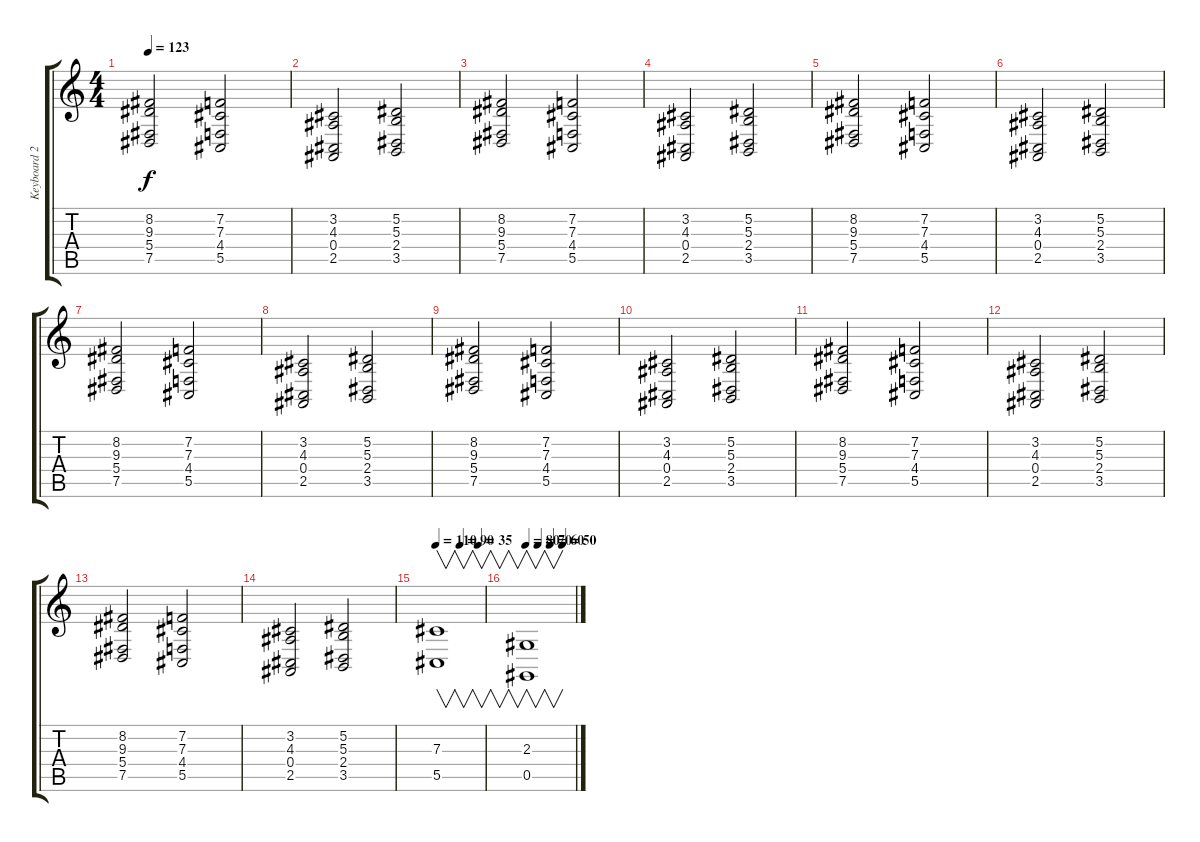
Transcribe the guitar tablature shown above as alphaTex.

\track ("Keyboard 2" "Keyboard 2") {instrument stringensemble1}
\staff {score tabs}
\tuning (Eb4 Bb3 Gb3 Db3 Ab2 Eb2) {hide}
\ts (4 4)
\tempo 123
\clef g2
\ks c
(8.2 9.3 5.4 7.5).2{dy f} (7.2 7.3 4.4 5.5).2 |
(3.2 4.3 0.4 2.5).2 (5.2 5.3 2.4 3.5).2 |
(8.2 9.3 5.4 7.5).2 (7.2 7.3 4.4 5.5).2 |
(3.2 4.3 0.4 2.5).2 (5.2 5.3 2.4 3.5).2 |
(8.2 9.3 5.4 7.5).2 (7.2 7.3 4.4 5.5).2 |
(3.2 4.3 0.4 2.5).2 (5.2 5.3 2.4 3.5).2 |
(8.2 9.3 5.4 7.5).2 (7.2 7.3 4.4 5.5).2 |
(3.2 4.3 0.4 2.5).2 (5.2 5.3 2.4 3.5).2 |
(8.2 9.3 5.4 7.5).2 (7.2 7.3 4.4 5.5).2 |
(3.2 4.3 0.4 2.5).2 (5.2 5.3 2.4 3.5).2 |
(8.2 9.3 5.4 7.5).2 (7.2 7.3 4.4 5.5).2 |
(3.2 4.3 0.4 2.5).2 (5.2 5.3 2.4 3.5).2 |
(8.2 9.3 5.4 7.5).2 (7.2 7.3 4.4 5.5).2 |
(3.2 4.3 0.4 2.5).2 (5.2 5.3 2.4 3.5).2 |
\tempo 110
\tempo (90 0.5)
\tempo (35 0.875)
(7.3 5.5).1{v} |
\tempo 80
\tempo (70 0.25)
\tempo (60 0.5)
\tempo (50 0.75)
(2.3 0.5).1{v}
